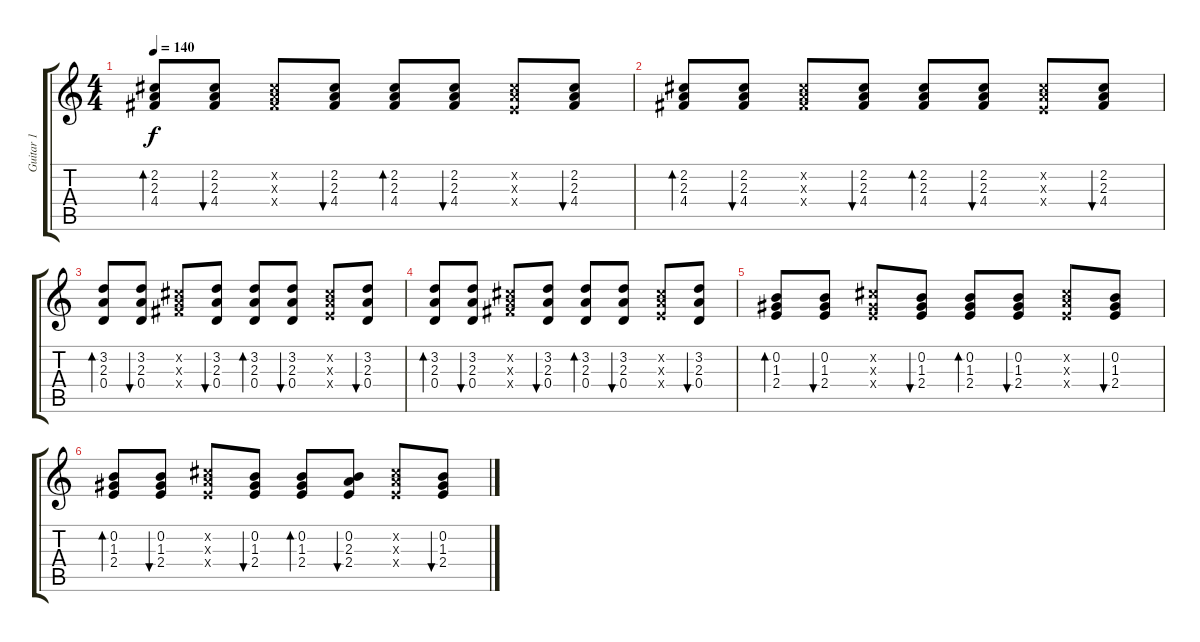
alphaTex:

\track ("Guitar 1" "Guitar 1") {instrument acousticguitarsteel}
\staff {score tabs}
\tuning (E4 B3 G3 D3 A2 E2) {hide}
\ts (4 4)
\tempo 140
\clef g2
\ks c
(2.2 2.3 4.4).8{bd 60 dy f} (2.2 2.3 4.4).8{bu 60} (2.2{x} 2.3{x} 4.4{x}).8 (2.2 2.3 4.4).8{bu 60} (2.2 2.3 4.4).8{bd 60} (2.2 2.3 4.4).8{bu 60} (2.2{x} 2.3{x} 2.4{x}).8 (2.2 2.3 4.4).8{bu 60} |
(2.2 2.3 4.4).8{bd 60} (2.2 2.3 4.4).8{bu 60} (2.2{x} 2.3{x} 4.4{x}).8 (2.2 2.3 4.4).8{bu 60} (2.2 2.3 4.4).8{bd 60} (2.2 2.3 4.4).8{bu 60} (2.2{x} 2.3{x} 2.4{x}).8 (2.2 2.3 4.4).8{bu 60} |
(3.2 2.3 0.4).8{bd 60} (3.2 2.3 0.4).8{bu 60} (2.2{x} 2.3{x} 4.4{x}).8 (3.2 2.3 0.4).8{bu 60} (3.2 2.3 0.4).8{bd 60} (3.2 2.3 0.4).8{bu 60} (2.2{x} 2.3{x} 2.4{x}).8 (3.2 2.3 0.4).8{bu 60} |
(3.2 2.3 0.4).8{bd 60} (3.2 2.3 0.4).8{bu 60} (2.2{x} 2.3{x} 4.4{x}).8 (3.2 2.3 0.4).8{bu 60} (3.2 2.3 0.4).8{bd 60} (3.2 2.3 0.4).8{bu 60} (2.2{x} 2.3{x} 2.4{x}).8 (3.2 2.3 0.4).8{bu 60} |
(0.2 1.3 2.4).8{bd 60} (0.2 1.3 2.4).8{bu 60} (2.2{x} 1.3{x} 2.4{x}).8 (0.2 1.3 2.4).8{bu 60} (0.2 1.3 2.4).8{bd 60} (0.2 1.3 2.4).8{bu 60} (2.2{x} 2.3{x} 2.4{x}).8 (0.2 1.3 2.4).8{bu 60} |
(0.2 1.3 2.4).8{bd 60} (0.2 1.3 2.4).8{bu 60} (2.2{x} 2.3{x} 2.4{x}).8 (0.2 1.3 2.4).8{bu 60} (0.2 1.3 2.4).8{bd 60} (0.2 2.3 2.4).8{bu 60} (2.2{x} 2.3{x} 2.4{x}).8 (0.2 1.3 2.4).8{bu 60}
